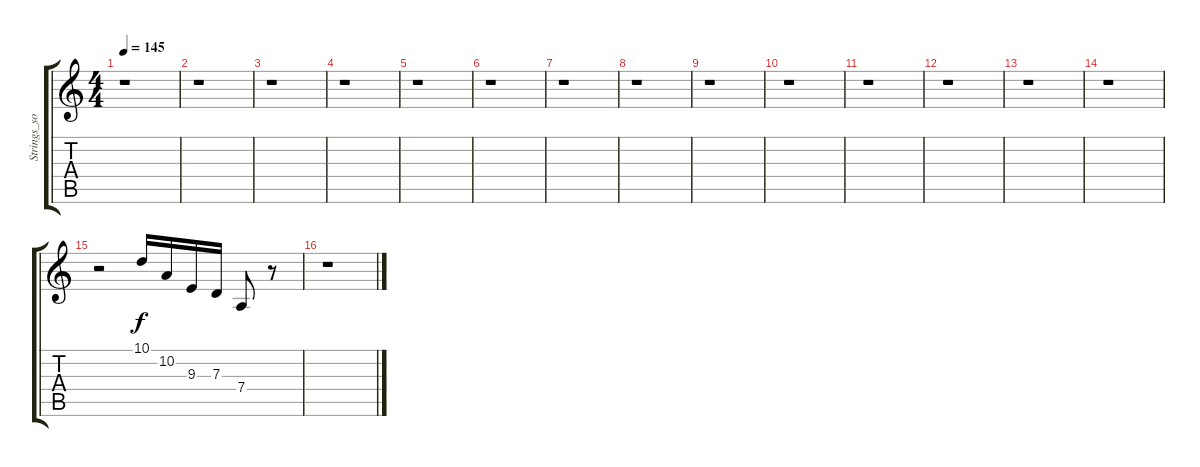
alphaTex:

\track ("Strings_solo" "Strings_so") {instrument viola}
\staff {score tabs}
\tuning (E4 B3 G3 D3 A2 E2) {hide}
\ts (4 4)
\tempo 145
\clef g2
\ks c
r.1{dy f} |
r.1 |
r.1 |
r.1 |
r.1 |
r.1 |
r.1 |
r.1 |
r.1 |
r.1 |
r.1 |
r.1 |
r.1 |
r.1 |
r.2 10.1.16 10.2.16 9.3.16 7.3.16 7.4.8 r.8 |
r.1
